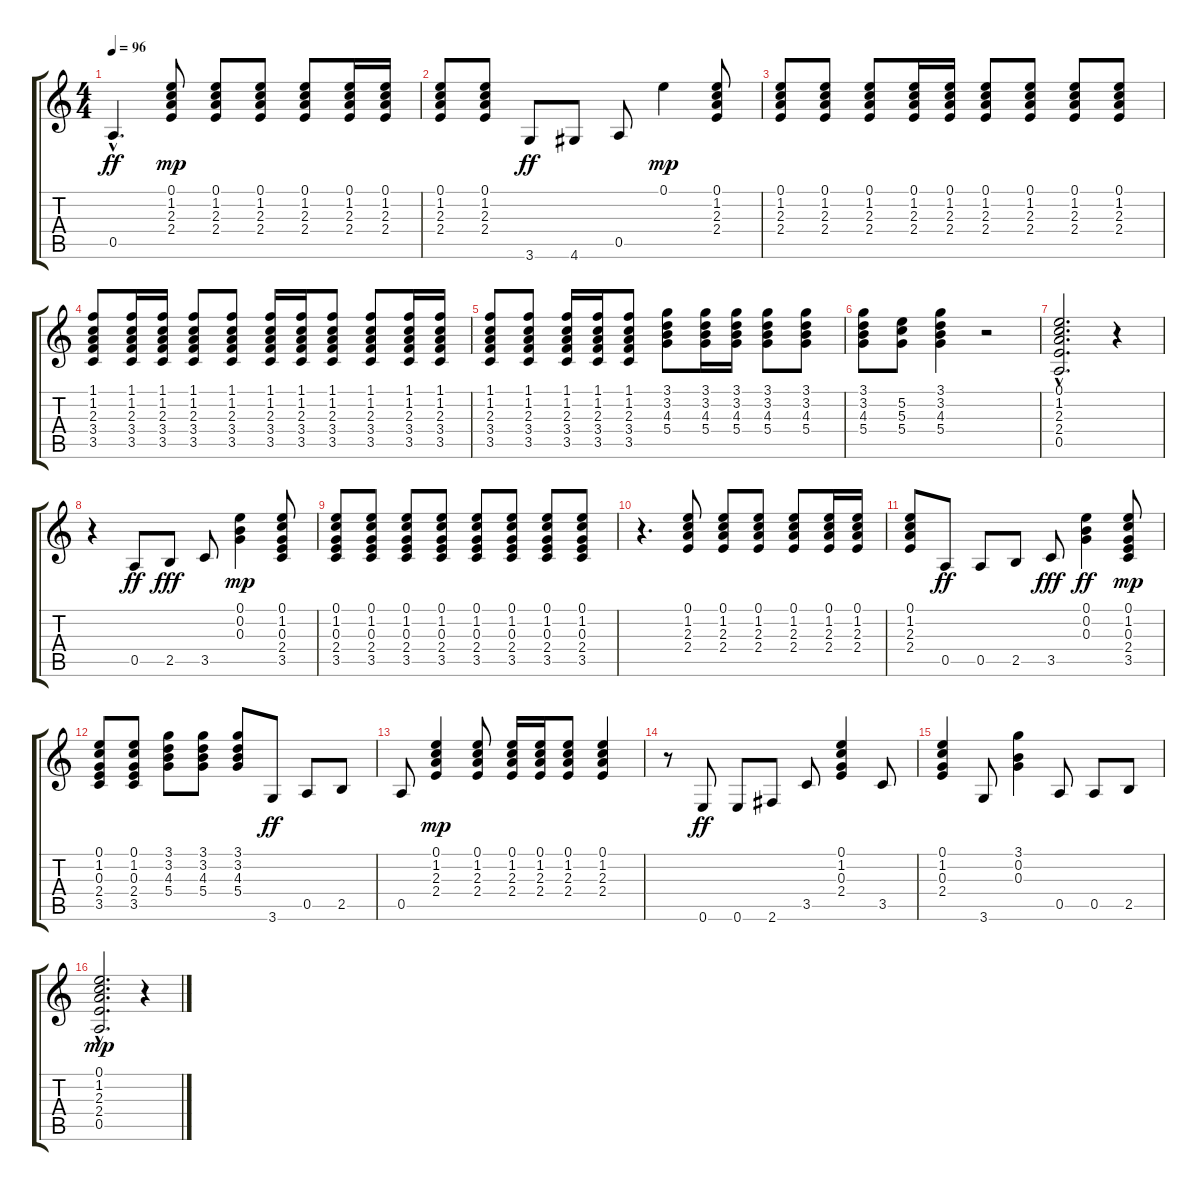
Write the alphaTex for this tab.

\track "" {instrument acousticguitarsteel}
\staff {score tabs}
\tuning (E4 B3 G3 D3 A2 E2) {hide}
\ts (4 4)
\tempo 96
\clef g2
\ks c
0.5{hac}.4{d dy ff} (0.1 1.2 2.3 2.4).8{dy mp} (0.1 1.2 2.3 2.4).8 (0.1 1.2 2.3 2.4).8 (0.1 1.2 2.3 2.4).8 (0.1 1.2 2.3 2.4).16 (0.1 1.2 2.3 2.4).16 |
(0.1 1.2 2.3 2.4).8 (0.1 1.2 2.3 2.4).8 3.6.8{dy ff} 4.6.8 0.5.8 0.1.4{dy mp} (0.1 1.2 2.3 2.4).8 |
(0.1 1.2 2.3 2.4).8 (0.1 1.2 2.3 2.4).8 (0.1 1.2 2.3 2.4).8 (0.1 1.2 2.3 2.4).16 (0.1 1.2 2.3 2.4).16 (0.1 1.2 2.3 2.4).8 (0.1 1.2 2.3 2.4).8 (0.1 1.2 2.3 2.4).8 (0.1 1.2 2.3 2.4).8 |
(1.1 1.2 2.3 3.4 3.5).8 (1.1 1.2 2.3 3.4 3.5).16 (1.1 1.2 2.3 3.4 3.5).16 (1.1 1.2 2.3 3.4 3.5).8 (1.1 1.2 2.3 3.4 3.5).8 (1.1 1.2 2.3 3.4 3.5).16 (1.1 1.2 2.3 3.4 3.5).16 (1.1 1.2 2.3 3.4 3.5).8 (1.1 1.2 2.3 3.4 3.5).8 (1.1 1.2 2.3 3.4 3.5).16 (1.1 1.2 2.3 3.4 3.5).16 |
(1.1 1.2 2.3 3.4 3.5).8 (1.1 1.2 2.3 3.4 3.5).8 (1.1 1.2 2.3 3.4 3.5).16 (1.1 1.2 2.3 3.4 3.5).16 (1.1 1.2 2.3 3.4 3.5).8 (3.1 3.2 4.3 5.4).8 (3.1 3.2 4.3 5.4).16 (3.1 3.2 4.3 5.4).16 (3.1 3.2 4.3 5.4).8 (3.1 3.2 4.3 5.4).8 |
(3.1 3.2 4.3 5.4).8 (5.2 5.3 5.4).8 (3.1 3.2 4.3 5.4).4 r.2 |
(0.1{hac} 1.2{hac} 2.3{hac} 2.4{hac} 0.5{hac}).2{d} r.4 |
r.4 0.5.8{dy ff} 2.5.8{dy fff} 3.5.8 (0.1 0.2 0.3).4{dy mp} (0.1 1.2 0.3 2.4 3.5).8 |
(0.1 1.2 0.3 2.4 3.5).8 (0.1 1.2 0.3 2.4 3.5).8 (0.1 1.2 0.3 2.4 3.5).8 (0.1 1.2 0.3 2.4 3.5).8 (0.1 1.2 0.3 2.4 3.5).8 (0.1 1.2 0.3 2.4 3.5).8 (0.1 1.2 0.3 2.4 3.5).8 (0.1 1.2 0.3 2.4 3.5).8 |
r.4{d} (0.1 1.2 2.3 2.4).8 (0.1 1.2 2.3 2.4).8 (0.1 1.2 2.3 2.4).8 (0.1 1.2 2.3 2.4).8 (0.1 1.2 2.3 2.4).16 (0.1 1.2 2.3 2.4).16 |
(0.1 1.2 2.3 2.4).8 0.5.8{dy ff} 0.5.8 2.5.8 3.5.8{dy fff} (0.1 0.2 0.3).4{dy ff} (0.1 1.2 0.3 2.4 3.5).8{dy mp} |
(0.1 1.2 0.3 2.4 3.5).8 (0.1 1.2 0.3 2.4 3.5).8 (3.1 3.2 4.3 5.4).8 (3.1 3.2 4.3 5.4).8 (3.1 3.2 4.3 5.4).8 3.6.8{dy ff} 0.5.8 2.5.8 |
0.5.8 (0.1 1.2 2.3 2.4).4{dy mp} (0.1 1.2 2.3 2.4).8 (0.1 1.2 2.3 2.4).16 (0.1 1.2 2.3 2.4).16 (0.1 1.2 2.3 2.4).8 (0.1 1.2 2.3 2.4).4 |
r.8 0.6.8{dy ff} 0.6.8 2.6.8 3.5.8 (0.1 1.2 0.3 2.4).4 3.5.8 |
(0.1 1.2 0.3 2.4).4 3.6.8 (3.1 0.2 0.3).4 0.5.8 0.5.8 2.5.8 |
(0.1{hac} 1.2{hac} 2.3{hac} 2.4{hac} 0.5{hac}).2{d dy mp} r.4
